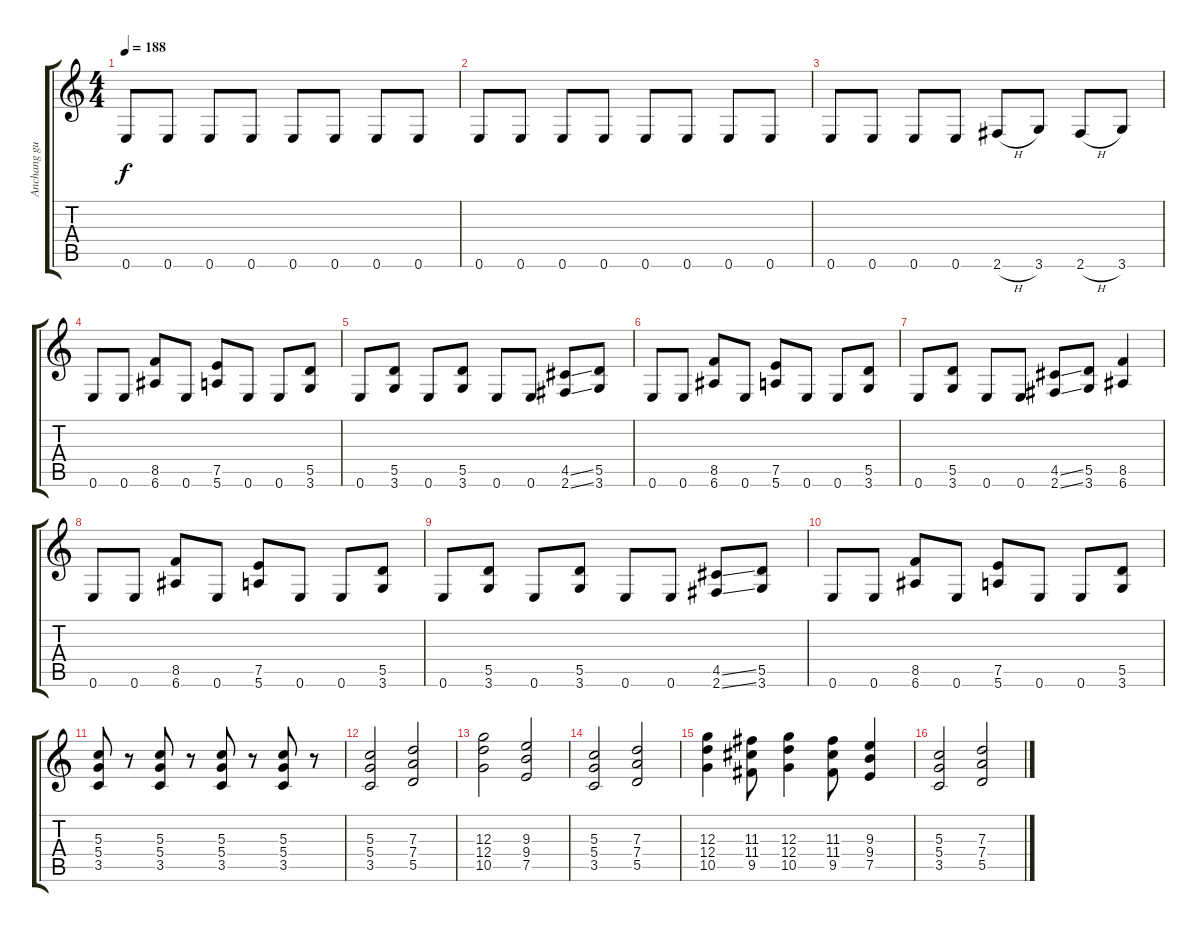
\track ("Anchang guitar" "Anchang gu") {instrument distortionguitar}
\staff {score tabs}
\tuning (E4 B3 G3 D3 A2 E2) {hide}
\ts (4 4)
\tempo 188
\clef g2
\ks c
0.6.8{dy f} 0.6.8 0.6.8 0.6.8 0.6.8 0.6.8 0.6.8 0.6.8 |
0.6.8 0.6.8 0.6.8 0.6.8 0.6.8 0.6.8 0.6.8 0.6.8 |
0.6.8 0.6.8 0.6.8 0.6.8 2.6{h}.8 3.6.8 2.6{h}.8 3.6.8 |
0.6.8 0.6.8 (8.5 6.6).8 0.6.8 (7.5 5.6).8 0.6.8 0.6.8 (5.5 3.6).8 |
0.6.8 (5.5 3.6).8 0.6.8 (5.5 3.6).8 0.6.8 0.6.8 (4.5{ss} 2.6{ss}).8 (5.5 3.6).8 |
0.6.8 0.6.8 (8.5 6.6).8 0.6.8 (7.5 5.6).8 0.6.8 0.6.8 (5.5 3.6).8 |
0.6.8 (5.5 3.6).8 0.6.8 0.6.8 (4.5{ss} 2.6{ss}).8 (5.5 3.6).8 (8.5 6.6).4 |
0.6.8 0.6.8 (8.5 6.6).8 0.6.8 (7.5 5.6).8 0.6.8 0.6.8 (5.5 3.6).8 |
0.6.8 (5.5 3.6).8 0.6.8 (5.5 3.6).8 0.6.8 0.6.8 (4.5{ss} 2.6{ss}).8 (5.5 3.6).8 |
0.6.8 0.6.8 (8.5 6.6).8 0.6.8 (7.5 5.6).8 0.6.8 0.6.8 (5.5 3.6).8 |
(5.3 5.4 3.5).8 r.8 (5.3 5.4 3.5).8 r.8 (5.3 5.4 3.5).8 r.8 (5.3 5.4 3.5).8 r.8 |
(5.3 5.4 3.5).2 (7.3 7.4 5.5).2 |
(12.3 12.4 10.5).2 (9.3 9.4 7.5).2 |
(5.3 5.4 3.5).2 (7.3 7.4 5.5).2 |
(12.3 12.4 10.5).4 (11.3 11.4 9.5).8 (12.3 12.4 10.5).4 (11.3 11.4 9.5).8 (9.3 9.4 7.5).4 |
(5.3 5.4 3.5).2 (7.3 7.4 5.5).2
